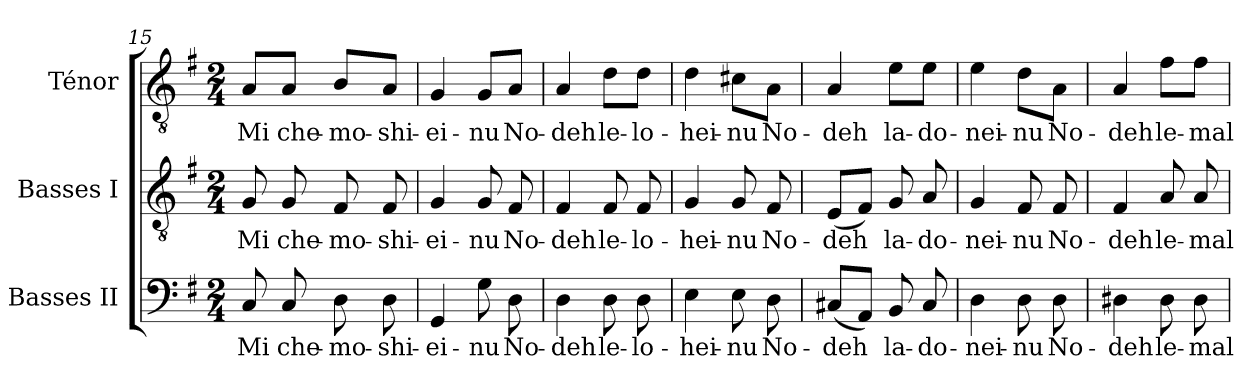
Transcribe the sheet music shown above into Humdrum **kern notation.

**kern	**text	**kern	**text	**kern	**text
*part3	*part3	*part2	*part2	*part1	*part1
*staff3	*staff3	*staff2	*staff2	*staff1	*staff1
*I"Basses II	*	*I"Basses I	*	*I"Ténor	*
*I'Basses II	*	*I'Basses I	*	*I'T.	*
*clefF4	*	*clefGv2	*	*clefGv2	*
*	*	*ITrd7c12	*	*ITrd7c12	*
*k[f#]	*	*k[f#]	*	*k[f#]	*
*G:	*	*G:	*	*G:	*
*M2/4	*	*M2/4	*	*M2/4	*
=15	=15	=15	=15	=15	=15
!	!LO:LY:b:color=#000000	!	!	!	!
!	!	!	!LO:LY:b:color=#000000	!	!
!	!	!	!	!	!LO:LY:b:color=#000000
8Ci/	Mi	8GGi/	Mi	8AAi/L	Mi
!	!LO:LY:b:color=#000000	!	!	!	!
!	!	!	!LO:LY:b:color=#000000	!	!
!	!	!	!	!	!LO:LY:b:color=#000000
8Ci/	che-	8GGi/	che-	8AAi/J	che-
!	!LO:LY:b:color=#000000	!	!	!	!
!	!	!	!LO:LY:b:color=#000000	!	!
!	!	!	!	!	!LO:LY:b:color=#000000
8Di\	-mo-	8FF#i/	-mo-	8BBi/L	-mo-
!	!LO:LY:b:color=#000000	!	!	!	!
!	!	!	!LO:LY:b:color=#000000	!	!
!	!	!	!	!	!LO:LY:b:color=#000000
8Di\	-shi-	8FF#i/	-shi-	8AAi/J	-shi-
=16	=16	=16	=16	=16	=16
!	!LO:LY:b:color=#000000	!	!	!	!
!	!	!	!LO:LY:b:color=#000000	!	!
!	!	!	!	!	!LO:LY:b:color=#000000
4GGi/	-ei-	4GGi/	-ei-	4GGi/	-ei-
!	!LO:LY:b:color=#000000	!	!	!	!
!	!	!	!LO:LY:b:color=#000000	!	!
!	!	!	!	!	!LO:LY:b:color=#000000
8Gi\	-nu	8GGi/	-nu	8GGi/L	-nu
!	!LO:LY:b:color=#000000	!	!	!	!
!	!	!	!LO:LY:b:color=#000000	!	!
!	!	!	!	!	!LO:LY:b:color=#000000
8Di\	No-	8FF#i/	No-	8AAi/J	No-
=17	=17	=17	=17	=17	=17
!	!LO:LY:b:color=#000000	!	!	!	!
!	!	!	!LO:LY:b:color=#000000	!	!
!	!	!	!	!	!LO:LY:b:color=#000000
4Di\	-deh	4FF#i/	-deh	4AAi/	-deh
!	!LO:LY:b:color=#000000	!	!	!	!
!	!	!	!LO:LY:b:color=#000000	!	!
!	!	!	!	!	!LO:LY:b:color=#000000
8Di\	le-	8FF#i/	le-	8Di\L	le-
!	!LO:LY:b:color=#000000	!	!	!	!
!	!	!	!LO:LY:b:color=#000000	!	!
!	!	!	!	!	!LO:LY:b:color=#000000
8Di\	-lo-	8FF#i/	-lo-	8Di\J	-lo-
=18	=18	=18	=18	=18	=18
!	!LO:LY:b:color=#000000	!	!	!	!
!	!	!	!LO:LY:b:color=#000000	!	!
!	!	!	!	!	!LO:LY:b:color=#000000
4Ei\	-hei-	4GGi/	-hei-	4Di\	-hei-
!	!LO:LY:b:color=#000000	!	!	!	!
!	!	!	!LO:LY:b:color=#000000	!	!
!	!	!	!	!	!LO:LY:b:color=#000000
8Ei\	-nu	8GGi/	-nu	8C#Xi\L	-nu
!	!LO:LY:b:color=#000000	!	!	!	!
!	!	!	!LO:LY:b:color=#000000	!	!
!	!	!	!	!	!LO:LY:b:color=#000000
8Di\	No-	8FF#i/	No-	8AAi\J	No-
=19	=19	=19	=19	=19	=19
!	!LO:LY:b:color=#000000	!	!	!	!
!	!	!	!LO:LY:b:color=#000000	!	!
!	!	!	!	!	!LO:LY:b:color=#000000
(8C#Xi/L	-deh	(8EEi/L	-deh	4AAi/	-deh
8AAi/J)	.	8FF#i/J)	.	.	.
!	!LO:LY:b:color=#000000	!	!	!	!
!	!	!	!LO:LY:b:color=#000000	!	!
!	!	!	!	!	!LO:LY:b:color=#000000
8BBi/	la-	8GGi/	la-	8Ei\L	la-
!	!LO:LY:b:color=#000000	!	!	!	!
!	!	!	!LO:LY:b:color=#000000	!	!
!	!	!	!	!	!LO:LY:b:color=#000000
8C#i/	-do-	8AAi/	-do-	8Ei\J	-do-
=20	=20	=20	=20	=20	=20
!	!LO:LY:b:color=#000000	!	!	!	!
!	!	!	!LO:LY:b:color=#000000	!	!
!	!	!	!	!	!LO:LY:b:color=#000000
4Di\	-nei-	4GGi/	-nei-	4Ei\	-nei-
!	!LO:LY:b:color=#000000	!	!	!	!
!	!	!	!LO:LY:b:color=#000000	!	!
!	!	!	!	!	!LO:LY:b:color=#000000
8Di\	-nu	8FF#i/	-nu	8Di\L	-nu
!	!LO:LY:b:color=#000000	!	!	!	!
!	!	!	!LO:LY:b:color=#000000	!	!
!	!	!	!	!	!LO:LY:b:color=#000000
8Di\	No-	8FF#i/	No-	8AAi\J	No-
=21	=21	=21	=21	=21	=21
!	!LO:LY:b:color=#000000	!	!	!	!
!	!	!	!LO:LY:b:color=#000000	!	!
!	!	!	!	!	!LO:LY:b:color=#000000
4D#Xi\	-deh	4FF#i/	-deh	4AAi/	-deh
!	!LO:LY:b:color=#000000	!	!	!	!
!	!	!	!LO:LY:b:color=#000000	!	!
!	!	!	!	!	!LO:LY:b:color=#000000
8D#i\	le-	8AAi/	le-	8F#i\L	le-
!	!LO:LY:b:color=#000000	!	!	!	!
!	!	!	!LO:LY:b:color=#000000	!	!
!	!	!	!	!	!LO:LY:b:color=#000000
8D#i\	-mal-	8AAi/	-mal-	8F#i\J	-mal-
=	=	=	=	=	=
*-	*-	*-	*-	*-	*-
